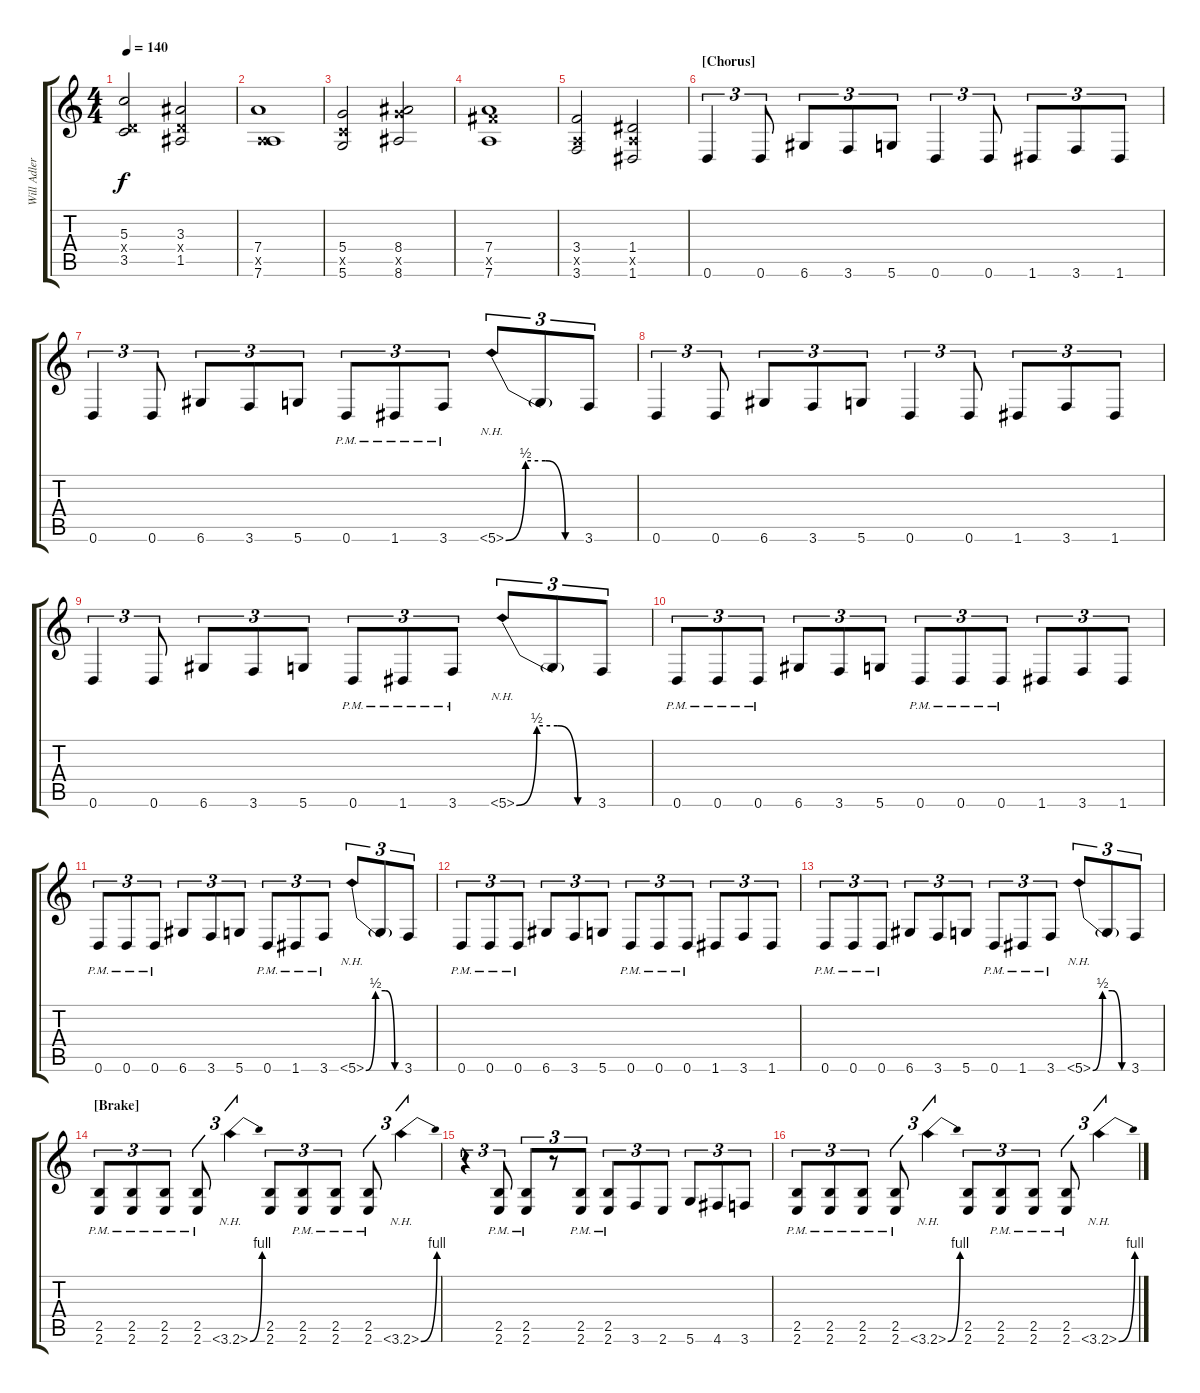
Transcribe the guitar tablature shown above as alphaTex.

\track ("Will Adler" "Will Adler") {instrument overdrivenguitar}
\staff {score tabs}
\tuning (E4 B3 G3 D3 A2 D2) {hide}
\ts (4 4)
\tempo 140
\clef g2
\ks c
(5.3 0.4{x} 3.5).2{dy f} (3.3 0.4{x} 1.5).2 |
(7.4 0.5{x} 7.6).1 |
(5.4 3.5{x} 5.6).2 (8.4 10.5{x} 8.6).2 |
(7.4 9.5{x} 7.6).1 |
(3.4 0.5{x} 3.6).2 (1.4 0.5{x} 1.6).2 |
\section ("" "[Chorus]")
0.6.4{tu (3 2)} 0.6.8{tu (3 2)} 6.6.8{tu (3 2)} 3.6.8{tu (3 2)} 5.6.8{tu (3 2)} 0.6.4{tu (3 2)} 0.6.8{tu (3 2)} 1.6.8{tu (3 2)} 3.6.8{tu (3 2)} 1.6.8{tu (3 2)} |
0.6.4{tu (3 2)} 0.6.8{tu (3 2)} 6.6.8{tu (3 2)} 3.6.8{tu (3 2)} 5.6.8{tu (3 2)} 0.6{pm}.8{tu (3 2)} 1.6{pm}.8{tu (3 2)} 3.6{pm}.8{tu (3 2)} 5.6{be (custom 0 0 15 2 30 2 45 0 60 0) nh}.8{tu (3 2)} 5.6{t}.8{tu (3 2)} 3.6.8{tu (3 2)} |
0.6.4{tu (3 2)} 0.6.8{tu (3 2)} 6.6.8{tu (3 2)} 3.6.8{tu (3 2)} 5.6.8{tu (3 2)} 0.6.4{tu (3 2)} 0.6.8{tu (3 2)} 1.6.8{tu (3 2)} 3.6.8{tu (3 2)} 1.6.8{tu (3 2)} |
0.6.4{tu (3 2)} 0.6.8{tu (3 2)} 6.6.8{tu (3 2)} 3.6.8{tu (3 2)} 5.6.8{tu (3 2)} 0.6{pm}.8{tu (3 2)} 1.6{pm}.8{tu (3 2)} 3.6{pm}.8{tu (3 2)} 5.6{be (custom 0 0 15 2 30 2 45 0 60 0) nh}.8{tu (3 2)} 5.6{t}.8{tu (3 2)} 3.6.8{tu (3 2)} |
0.6{pm}.8{tu (3 2)} 0.6{pm}.8{tu (3 2)} 0.6{pm}.8{tu (3 2)} 6.6.8{tu (3 2)} 3.6.8{tu (3 2)} 5.6.8{tu (3 2)} 0.6{pm}.8{tu (3 2)} 0.6{pm}.8{tu (3 2)} 0.6{pm}.8{tu (3 2)} 1.6.8{tu (3 2)} 3.6.8{tu (3 2)} 1.6.8{tu (3 2)} |
0.6{pm}.8{tu (3 2)} 0.6{pm}.8{tu (3 2)} 0.6{pm}.8{tu (3 2)} 6.6.8{tu (3 2)} 3.6.8{tu (3 2)} 5.6.8{tu (3 2)} 0.6{pm}.8{tu (3 2)} 1.6{pm}.8{tu (3 2)} 3.6{pm}.8{tu (3 2)} 5.6{be (custom 0 0 15 2 30 2 45 0 60 0) nh}.8{tu (3 2)} 5.6{t}.8{tu (3 2)} 3.6.8{tu (3 2)} |
0.6{pm}.8{tu (3 2)} 0.6{pm}.8{tu (3 2)} 0.6{pm}.8{tu (3 2)} 6.6.8{tu (3 2)} 3.6.8{tu (3 2)} 5.6.8{tu (3 2)} 0.6{pm}.8{tu (3 2)} 0.6{pm}.8{tu (3 2)} 0.6{pm}.8{tu (3 2)} 1.6.8{tu (3 2)} 3.6.8{tu (3 2)} 1.6.8{tu (3 2)} |
0.6{pm}.8{tu (3 2)} 0.6{pm}.8{tu (3 2)} 0.6{pm}.8{tu (3 2)} 6.6.8{tu (3 2)} 3.6.8{tu (3 2)} 5.6.8{tu (3 2)} 0.6{pm}.8{tu (3 2)} 1.6{pm}.8{tu (3 2)} 3.6{pm}.8{tu (3 2)} 5.6{be (custom 0 0 15 2 30 2 45 0 60 0) nh}.8{tu (3 2)} 5.6{t}.8{tu (3 2)} 3.6.8{tu (3 2)} |
\section ("" "[Brake]")
(2.5{pm} 2.6{pm}).8{tu (3 2)} (2.5{pm} 2.6{pm}).8{tu (3 2)} (2.5{pm} 2.6{pm}).8{tu (3 2)} (2.5{pm} 2.6{pm}).8{tu (3 2)} 3.6{be (bend 0 0 60 4) nh}.4{tu (3 2)} (2.5 2.6).8{tu (3 2)} (2.5{pm} 2.6{pm}).8{tu (3 2)} (2.5{pm} 2.6{pm}).8{tu (3 2)} (2.5{pm} 2.6{pm}).8{tu (3 2)} 3.6{be (bend 0 0 60 4) nh}.4{tu (3 2)} |
r.4{tu (3 2)} (2.5{pm} 2.6{pm}).8{tu (3 2)} (2.5{pm} 2.6{pm}).8{tu (3 2)} r.8{tu (3 2)} (2.5{pm} 2.6{pm}).8{tu (3 2)} (2.5{pm} 2.6{pm}).8{tu (3 2)} 3.6.8{tu (3 2)} 2.6.8{tu (3 2)} 5.6.8{tu (3 2)} 4.6.8{tu (3 2)} 3.6.8{tu (3 2)} |
(2.5{pm} 2.6{pm}).8{tu (3 2)} (2.5{pm} 2.6{pm}).8{tu (3 2)} (2.5{pm} 2.6{pm}).8{tu (3 2)} (2.5{pm} 2.6{pm}).8{tu (3 2)} 3.6{be (bend 0 0 60 4) nh}.4{tu (3 2)} (2.5 2.6).8{tu (3 2)} (2.5{pm} 2.6{pm}).8{tu (3 2)} (2.5{pm} 2.6{pm}).8{tu (3 2)} (2.5{pm} 2.6{pm}).8{tu (3 2)} 3.6{be (bend 0 0 60 4) nh}.4{tu (3 2)}
